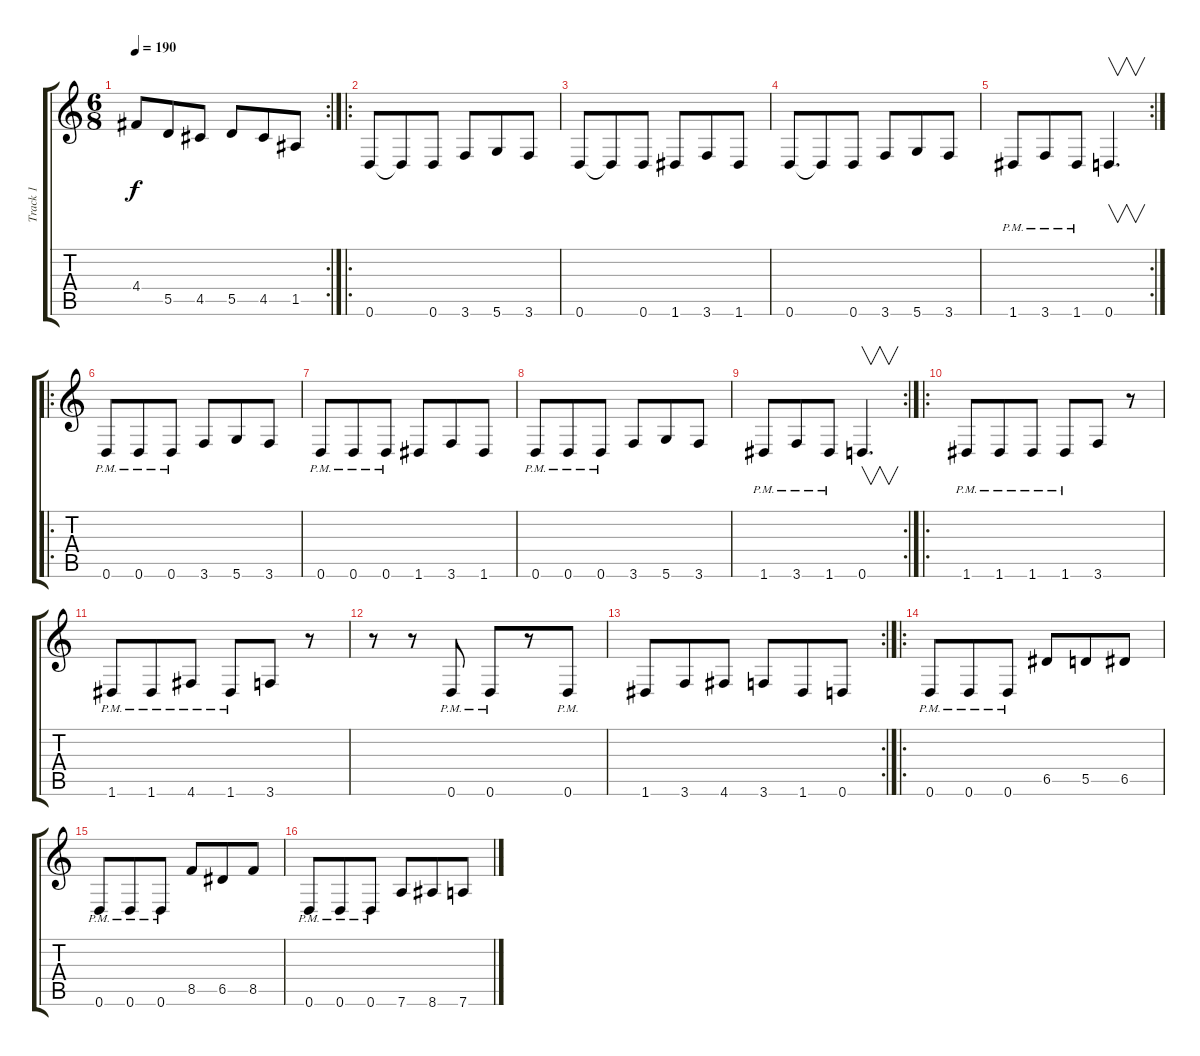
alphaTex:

\track ("Track 1" "Track 1") {instrument distortionguitar}
\staff {score tabs}
\tuning (E4 B3 G3 D3 A2 D2) {hide}
\rc 2
\ts (6 8)
\tempo 190
\clef g2
\ks c
4.4.8{dy f} 5.5.8 4.5.8 5.5.8 4.5.8 1.5.8 |
\ro
0.6.8 0.6{t}.8 0.6.8 3.6.8 5.6.8 3.6.8 |
0.6.8 0.6{t}.8 0.6.8 1.6.8 3.6.8 1.6.8 |
0.6.8 0.6{t}.8 0.6.8 3.6.8 5.6.8 3.6.8 |
\rc 2
1.6{pm}.8 3.6{pm}.8 1.6{pm}.8 0.6.4{v d} |
\ro
0.6{pm}.8 0.6{pm}.8 0.6{pm}.8 3.6.8 5.6.8 3.6.8 |
0.6{pm}.8 0.6{pm}.8 0.6{pm}.8 1.6.8 3.6.8 1.6.8 |
0.6{pm}.8 0.6{pm}.8 0.6{pm}.8 3.6.8 5.6.8 3.6.8 |
\rc 2
1.6{pm}.8 3.6{pm}.8 1.6{pm}.8 0.6.4{v d} |
\ro
1.6{pm}.8 1.6{pm}.8 1.6{pm}.8 1.6{pm}.8 3.6.8 r.8 |
1.6{pm}.8 1.6{pm}.8 4.6{pm}.8 1.6{pm}.8 3.6.8 r.8 |
r.8 r.8 0.6{pm}.8 0.6{pm}.8 r.8 0.6{pm}.8 |
\rc 2
1.6.8 3.6.8 4.6.8 3.6.8 1.6.8 0.6.8 |
\ro
0.6{pm}.8 0.6{pm}.8 0.6{pm}.8 6.5.8 5.5.8 6.5.8 |
0.6{pm}.8 0.6{pm}.8 0.6{pm}.8 8.5.8 6.5.8 8.5.8 |
0.6{pm}.8 0.6{pm}.8 0.6{pm}.8 7.6.8 8.6.8 7.6.8
